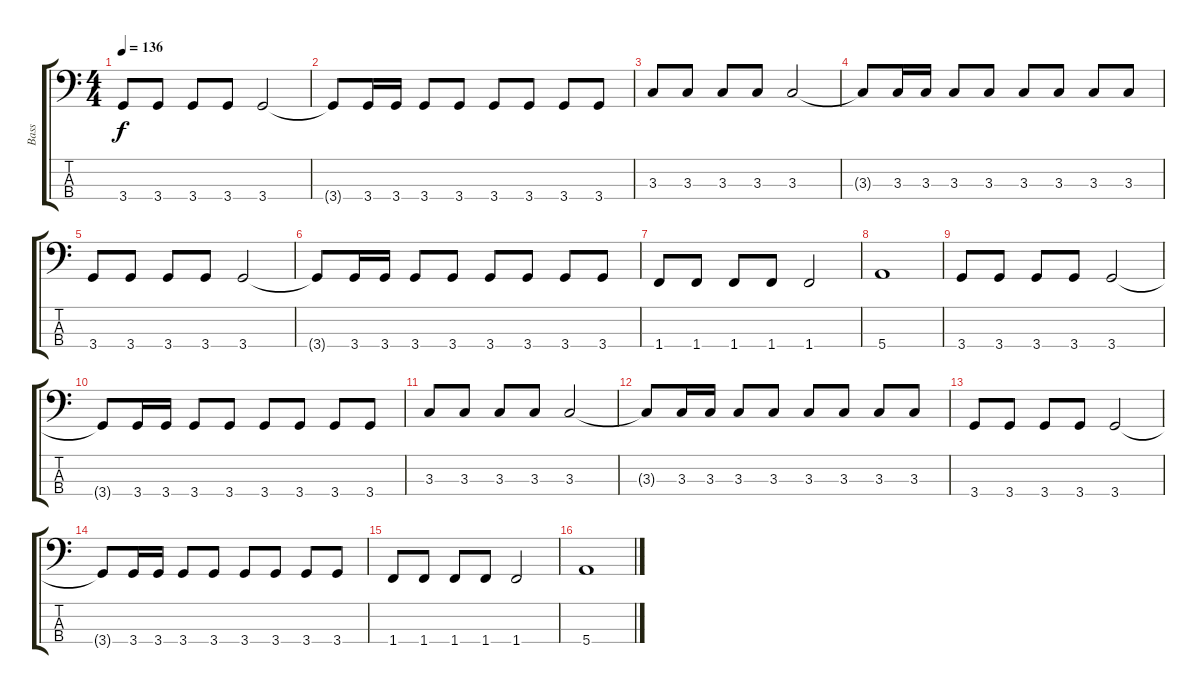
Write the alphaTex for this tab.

\track ("Bass" "Bass") {instrument electricbassfinger}
\staff {score tabs}
\tuning (G2 D2 A1 E1) {hide}
\ts (4 4)
\tempo 136
\clef f4
\ks c
3.4.8{dy f} 3.4.8 3.4.8 3.4.8 3.4.2 |
3.4{t}.8 3.4.16 3.4.16 3.4.8 3.4.8 3.4.8 3.4.8 3.4.8 3.4.8 |
3.3.8 3.3.8 3.3.8 3.3.8 3.3.2 |
3.3{t}.8 3.3.16 3.3.16 3.3.8 3.3.8 3.3.8 3.3.8 3.3.8 3.3.8 |
3.4.8 3.4.8 3.4.8 3.4.8 3.4.2 |
3.4{t}.8 3.4.16 3.4.16 3.4.8 3.4.8 3.4.8 3.4.8 3.4.8 3.4.8 |
1.4.8 1.4.8 1.4.8 1.4.8 1.4.2 |
5.4.1 |
3.4.8 3.4.8 3.4.8 3.4.8 3.4.2 |
3.4{t}.8 3.4.16 3.4.16 3.4.8 3.4.8 3.4.8 3.4.8 3.4.8 3.4.8 |
3.3.8 3.3.8 3.3.8 3.3.8 3.3.2 |
3.3{t}.8 3.3.16 3.3.16 3.3.8 3.3.8 3.3.8 3.3.8 3.3.8 3.3.8 |
3.4.8 3.4.8 3.4.8 3.4.8 3.4.2 |
3.4{t}.8 3.4.16 3.4.16 3.4.8 3.4.8 3.4.8 3.4.8 3.4.8 3.4.8 |
1.4.8 1.4.8 1.4.8 1.4.8 1.4.2 |
5.4.1
